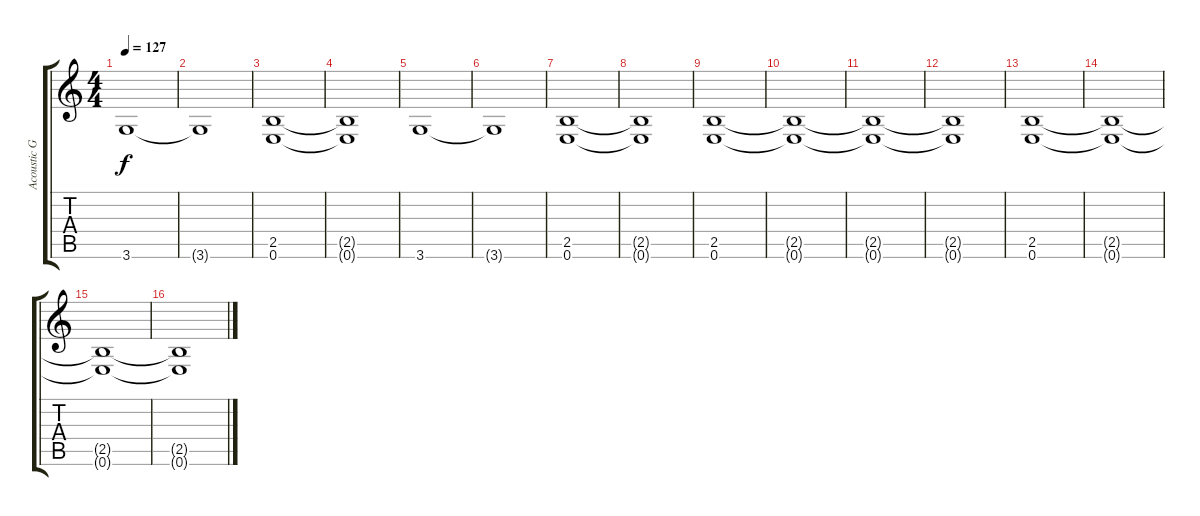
\track ("Acoustic Guitar" "Acoustic G") {instrument acousticguitarsteel}
\staff {score tabs}
\tuning (E4 B3 G3 D3 A2 E2) {hide}
\ts (4 4)
\tempo 127
\clef g2
\ks c
3.6.1{dy f} |
3.6{t}.1 |
(2.5 0.6).1 |
(2.5{t} 0.6{t}).1 |
3.6.1 |
3.6{t}.1 |
(2.5 0.6).1 |
(2.5{t} 0.6{t}).1 |
(2.5 0.6).1 |
(2.5{t} 0.6{t}).1 |
(2.5{t} 0.6{t}).1 |
(2.5{t} 0.6{t}).1 |
(2.5 0.6).1 |
(2.5{t} 0.6{t}).1 |
(2.5{t} 0.6{t}).1 |
(2.5{t} 0.6{t}).1
